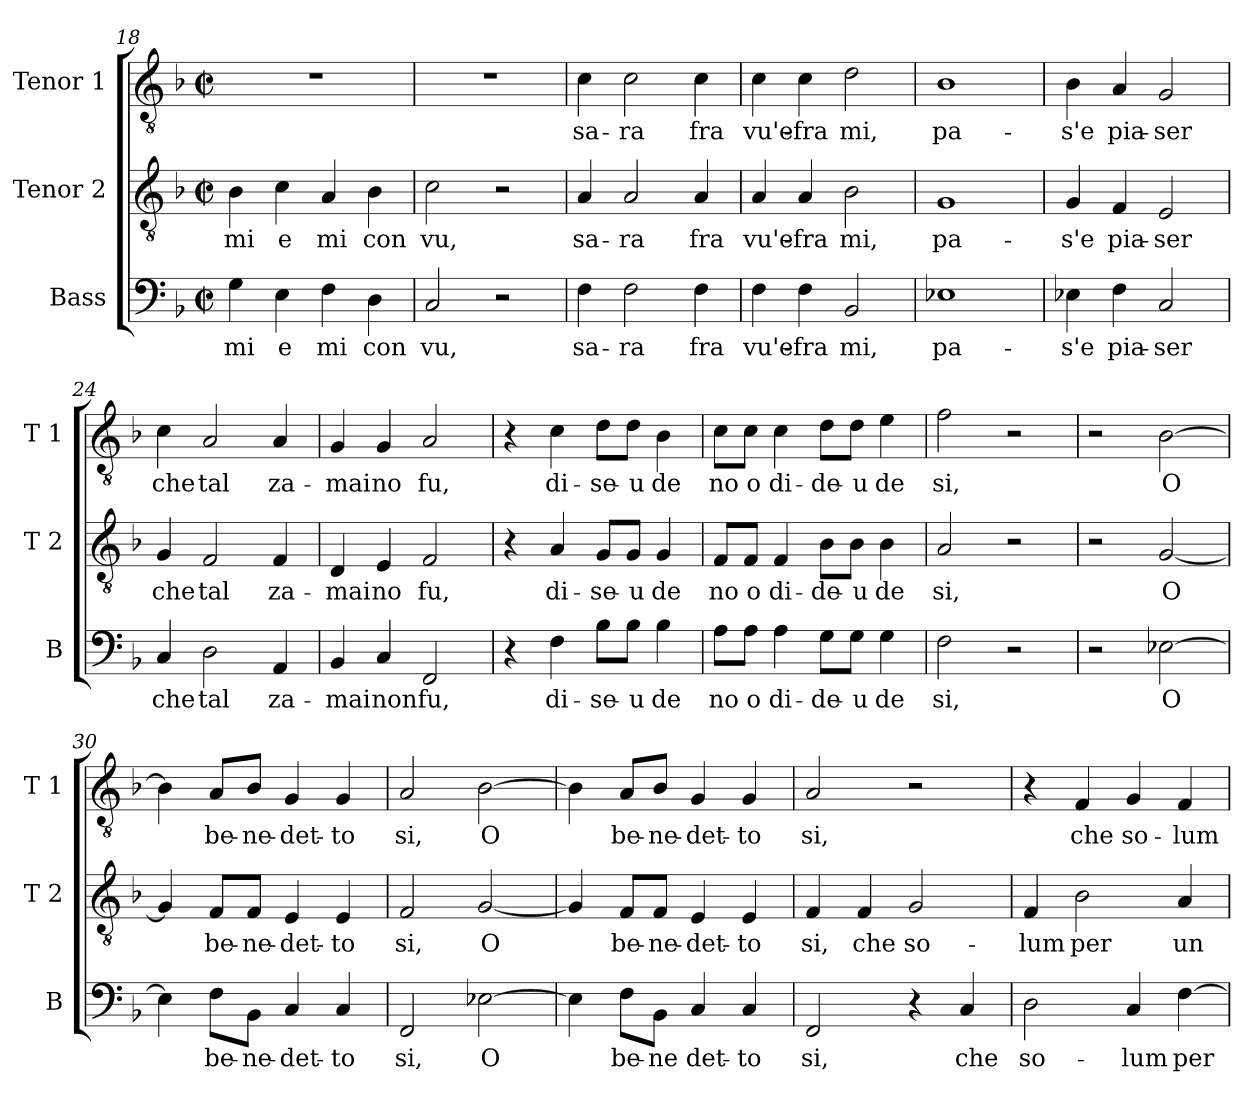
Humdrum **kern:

**kern	**text	**kern	**text	**kern	**text
*part3	*part3	*part2	*part2	*part1	*part1
*staff3	*staff3	*staff2	*staff2	*staff1	*staff1
*I"Bass	*	*I"Tenor 2	*	*I"Tenor 1	*
*I'B	*	*I'T 2	*	*I'T 1	*
*clefF4	*	*clefGv2	*	*clefGv2	*
*k[b-]	*	*k[b-]	*	*k[b-]	*
*F:	*	*F:	*	*F:	*
*M2/2	*	*M2/2	*	*M2/2	*
*met(c|)	*	*met(c|)	*	*met(c|)	*
=18	=18	=18	=18	=18	=18
!	!LO:LY:b	!	!LO:LY:b	!	!
4G\	mi	4B-\	mi	1r	.
!	!LO:LY:b	!	!LO:LY:b	!	!
4E\	e	4c\	e	.	.
!	!LO:LY:b	!	!LO:LY:b	!	!
4F\	mi	4A/	mi	.	.
!	!LO:LY:b	!	!LO:LY:b	!	!
4D\	con	4B-\	con	.	.
!!LO:LB:g=z
=19	=19	=19	=19	=19	=19
!	!LO:LY:b	!	!LO:LY:b	!	!
2C/	vu,	2c\	vu,	1r	.
2r	.	2r	.	.	.
=20	=20	=20	=20	=20	=20
!	!LO:LY:b	!	!LO:LY:b	!	!LO:LY:b
4F\	sa-	4A/	sa-	4c\	sa-
!	!LO:LY:b	!	!LO:LY:b	!	!LO:LY:b
2F\	-ra	2A/	-ra	2c\	-ra
!	!LO:LY:b	!	!LO:LY:b	!	!LO:LY:b
4F\	fra	4A/	fra	4c\	fra
=21	=21	=21	=21	=21	=21
!	!LO:LY:b	!	!LO:LY:b	!	!LO:LY:b
4F\	vu'e-	4A/	vu'e-	4c\	vu'e-
!	!LO:LY:b	!	!LO:LY:b	!	!LO:LY:b
4F\	-fra	4A/	-fra	4c\	-fra
!	!LO:LY:b	!	!LO:LY:b	!	!LO:LY:b
2BB-/	mi,	2B-\	mi,	2d\	mi,
=22	=22	=22	=22	=22	=22
!	!LO:LY:b	!	!LO:LY:b	!	!LO:LY:b
1E-X	pa-	1G	pa-	1B-	pa-
=23	=23	=23	=23	=23	=23
!	!LO:LY:b	!	!LO:LY:b	!	!LO:LY:b
4E-X\	-s'e	4G/	-s'e	4B-\	-s'e
!	!LO:LY:b	!	!LO:LY:b	!	!LO:LY:b
4F\	pia-	4F/	pia-	4A/	pia-
!	!LO:LY:b	!	!LO:LY:b	!	!LO:LY:b
2C/	-ser	2E/	-ser	2G/	-ser
!!LO:LB:g=z
=24	=24	=24	=24	=24	=24
!	!LO:LY:b	!	!LO:LY:b	!	!LO:LY:b
4C/	che	4G/	che	4c\	che
!	!LO:LY:b	!	!LO:LY:b	!	!LO:LY:b
2D\	tal	2F/	tal	2A/	tal
!	!LO:LY:b	!	!LO:LY:b	!	!LO:LY:b
4AA/	za-	4F/	za-	4A/	za-
=25	=25	=25	=25	=25	=25
!	!LO:LY:b	!	!LO:LY:b	!	!LO:LY:b
4BB-/	-mai	4D/	-mai	4G/	-mai
!	!LO:LY:b	!	!LO:LY:b	!	!LO:LY:b
4C/	non	4E/	no	4G/	no
!	!LO:LY:b	!	!LO:LY:b	!	!LO:LY:b
2FF/	fu,	2F/	fu,	2A/	fu,
=26	=26	=26	=26	=26	=26
4r	.	4r	.	4r	.
!	!LO:LY:b	!	!LO:LY:b	!	!LO:LY:b
4F\	di-	4A/	di-	4c\	di-
!	!LO:LY:b	!	!LO:LY:b	!	!LO:LY:b
8B-\L	-se-	8G/L	-se-	8d\L	-se-
!	!LO:LY:b	!	!LO:LY:b	!	!LO:LY:b
8B-\J	-u	8G/J	-u	8d\J	-u
!	!LO:LY:b	!	!LO:LY:b	!	!LO:LY:b
4B-\	de	4G/	de	4B-\	de
=27	=27	=27	=27	=27	=27
!	!LO:LY:b	!	!LO:LY:b	!	!LO:LY:b
8A\L	no	8F/L	no	8c\L	no
!	!LO:LY:b	!	!LO:LY:b	!	!LO:LY:b
8A\J	o	8F/J	o	8c\J	o
!	!LO:LY:b	!	!LO:LY:b	!	!LO:LY:b
4A\	di-	4F/	di-	4c\	di-
!	!LO:LY:b	!	!LO:LY:b	!	!LO:LY:b
8G\L	-de-	8B-\L	-de-	8d\L	-de-
!	!LO:LY:b	!	!LO:LY:b	!	!LO:LY:b
8G\J	-u	8B-\J	-u	8d\J	-u
!	!LO:LY:b	!	!LO:LY:b	!	!LO:LY:b
4G\	de	4B-\	de	4e\	de
=28	=28	=28	=28	=28	=28
!	!LO:LY:b	!	!LO:LY:b	!	!LO:LY:b
2F\	si,	2A/	si,	2f\	si,
2r	.	2r	.	2r	.
!!LO:LB:g=z
=29	=29	=29	=29	=29	=29
2r	.	2r	.	2r	.
!	!LO:LY:b	!	!LO:LY:b	!	!LO:LY:b
[2E-X\	O	[2G/	O	[2B-\	O
=30	=30	=30	=30	=30	=30
4E-\]	.	4G/]	.	4B-\]	.
!	!LO:LY:b	!	!LO:LY:b	!	!LO:LY:b
8F\L	be-	8F/L	be-	8A/L	be-
!	!LO:LY:b	!	!LO:LY:b	!	!LO:LY:b
8BB-\J	-ne-	8F/J	-ne-	8B-/J	-ne-
!	!LO:LY:b	!	!LO:LY:b	!	!LO:LY:b
4C/	-det-	4E/	-det-	4G/	-det-
!	!LO:LY:b	!	!LO:LY:b	!	!LO:LY:b
4C/	-to	4E/	-to	4G/	-to
=31	=31	=31	=31	=31	=31
!	!LO:LY:b	!	!LO:LY:b	!	!LO:LY:b
2FF/	si,	2F/	si,	2A/	si,
!	!LO:LY:b	!	!LO:LY:b	!	!LO:LY:b
[2E-X\	O	[2G/	O	[2B-\	O
=32	=32	=32	=32	=32	=32
4E-\]	.	4G/]	.	4B-\]	.
!	!LO:LY:b	!	!LO:LY:b	!	!LO:LY:b
8F\L	be-	8F/L	be-	8A/L	be-
!	!LO:LY:b	!	!LO:LY:b	!	!LO:LY:b
8BB-\J	-ne	8F/J	-ne-	8B-/J	-ne-
!	!LO:LY:b	!	!LO:LY:b	!	!LO:LY:b
4C/	det-	4E/	-det-	4G/	-det-
!	!LO:LY:b	!	!LO:LY:b	!	!LO:LY:b
4C/	-to	4E/	-to	4G/	-to
=33	=33	=33	=33	=33	=33
!	!LO:LY:b	!	!LO:LY:b	!	!LO:LY:b
2FF/	si,	4F/	si,	2A/	si,
!	!	!	!LO:LY:b	!	!
.	.	4F/	che	.	.
!	!	!	!LO:LY:b	!	!
4r	.	2G/	so-	2r	.
!	!LO:LY:b	!	!	!	!
4C/	che	.	.	.	.
!!LO:PB:g=z
=34	=34	=34	=34	=34	=34
!	!LO:LY:b	!	!LO:LY:b	!	!
2D\	so-	4F/	-lum	4r	.
!	!	!	!LO:LY:b	!	!LO:LY:b
.	.	2B-\	per	4F/	che
!	!LO:LY:b	!	!	!	!LO:LY:b
4C/	-lum	.	.	4G/	so-
!	!LO:LY:b	!	!LO:LY:b	!	!LO:LY:b
[4F\	per	4A/	un	4F/	-lum
=	=	=	=	=	=
*-	*-	*-	*-	*-	*-
